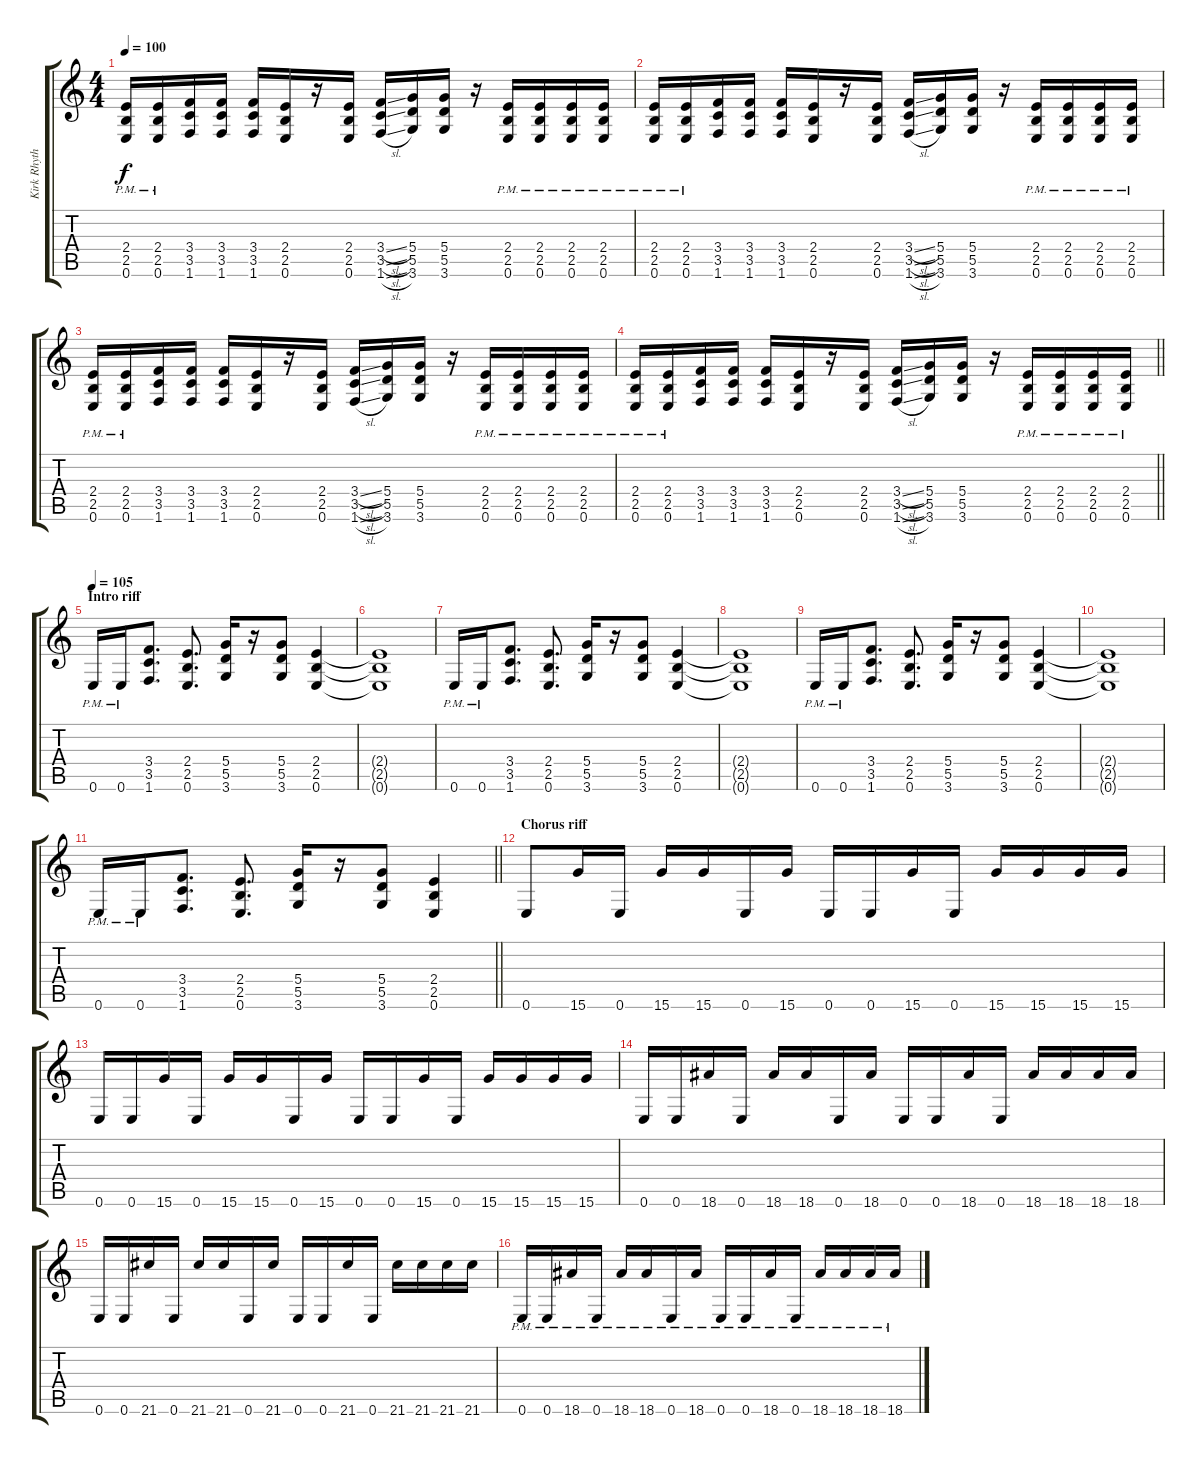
\track ("Kirk Rhythm" "Kirk Rhyth") {instrument distortionguitar}
\staff {score tabs}
\tuning (E4 B3 G3 D3 A2 E2) {hide}
\ts (4 4)
\tempo 100
\clef g2
\ks c
(2.4{pm} 2.5{pm} 0.6{pm}).16{dy f} (2.4{pm} 2.5{pm} 0.6{pm}).16 (3.4 3.5 1.6).16 (3.4 3.5 1.6).16 (3.4 3.5 1.6).16 (2.4 2.5 0.6).16 r.16 (2.4 2.5 0.6).16 (3.4{sl} 3.5{sl} 1.6{sl}).16 (5.4 5.5 3.6).16 (5.4 5.5 3.6).16 r.16 (2.4{pm} 2.5{pm} 0.6{pm}).16 (2.4{pm} 2.5{pm} 0.6{pm}).16 (2.4{pm} 2.5{pm} 0.6{pm}).16 (2.4{pm} 2.5{pm} 0.6{pm}).16 |
(2.4{pm} 2.5{pm} 0.6{pm}).16 (2.4{pm} 2.5{pm} 0.6{pm}).16 (3.4 3.5 1.6).16 (3.4 3.5 1.6).16 (3.4 3.5 1.6).16 (2.4 2.5 0.6).16 r.16 (2.4 2.5 0.6).16 (3.4{sl} 3.5{sl} 1.6{sl}).16 (5.4 5.5 3.6).16 (5.4 5.5 3.6).16 r.16 (2.4{pm} 2.5{pm} 0.6{pm}).16 (2.4{pm} 2.5{pm} 0.6{pm}).16 (2.4{pm} 2.5{pm} 0.6{pm}).16 (2.4{pm} 2.5{pm} 0.6{pm}).16 |
(2.4{pm} 2.5{pm} 0.6{pm}).16 (2.4{pm} 2.5{pm} 0.6{pm}).16 (3.4 3.5 1.6).16 (3.4 3.5 1.6).16 (3.4 3.5 1.6).16 (2.4 2.5 0.6).16 r.16 (2.4 2.5 0.6).16 (3.4{sl} 3.5{sl} 1.6{sl}).16 (5.4 5.5 3.6).16 (5.4 5.5 3.6).16 r.16 (2.4{pm} 2.5{pm} 0.6{pm}).16 (2.4{pm} 2.5{pm} 0.6{pm}).16 (2.4{pm} 2.5{pm} 0.6{pm}).16 (2.4{pm} 2.5{pm} 0.6{pm}).16 |
\barLineRight lightlight
(2.4{pm} 2.5{pm} 0.6{pm}).16 (2.4{pm} 2.5{pm} 0.6{pm}).16 (3.4 3.5 1.6).16 (3.4 3.5 1.6).16 (3.4 3.5 1.6).16 (2.4 2.5 0.6).16 r.16 (2.4 2.5 0.6).16 (3.4{sl} 3.5{sl} 1.6{sl}).16 (5.4 5.5 3.6).16 (5.4 5.5 3.6).16 r.16 (2.4{pm} 2.5{pm} 0.6{pm}).16 (2.4{pm} 2.5{pm} 0.6{pm}).16 (2.4{pm} 2.5{pm} 0.6{pm}).16 (2.4{pm} 2.5{pm} 0.6{pm}).16 |
\section ("" "Intro riff")
\tempo 105
0.6{pm}.16 0.6{pm}.16 (3.4 3.5 1.6).8{d} (2.4 2.5 0.6).8{d} (5.4 5.5 3.6).16 r.16 (5.4 5.5 3.6).8 (2.4 2.5 0.6).4 |
(2.4{t} 2.5{t} 0.6{t}).1 |
0.6{pm}.16 0.6{pm}.16 (3.4 3.5 1.6).8{d} (2.4 2.5 0.6).8{d} (5.4 5.5 3.6).16 r.16 (5.4 5.5 3.6).8 (2.4 2.5 0.6).4 |
(2.4{t} 2.5{t} 0.6{t}).1 |
0.6{pm}.16 0.6{pm}.16 (3.4 3.5 1.6).8{d} (2.4 2.5 0.6).8{d} (5.4 5.5 3.6).16 r.16 (5.4 5.5 3.6).8 (2.4 2.5 0.6).4 |
(2.4{t} 2.5{t} 0.6{t}).1 |
\barLineRight lightlight
0.6{pm}.16 0.6{pm}.16 (3.4 3.5 1.6).8{d} (2.4 2.5 0.6).8{d} (5.4 5.5 3.6).16 r.16 (5.4 5.5 3.6).8 (2.4 2.5 0.6).4 |
\section ("" "Chorus riff")
0.6.8 15.6.16 0.6.16 15.6.16 15.6.16 0.6.16 15.6.16 0.6.16 0.6.16 15.6.16 0.6.16 15.6.16 15.6.16 15.6.16 15.6.16 |
0.6.16 0.6.16 15.6.16 0.6.16 15.6.16 15.6.16 0.6.16 15.6.16 0.6.16 0.6.16 15.6.16 0.6.16 15.6.16 15.6.16 15.6.16 15.6.16 |
0.6.16 0.6.16 18.6.16 0.6.16 18.6.16 18.6.16 0.6.16 18.6.16 0.6.16 0.6.16 18.6.16 0.6.16 18.6.16 18.6.16 18.6.16 18.6.16 |
0.6.16 0.6.16 21.6.16 0.6.16 21.6.16 21.6.16 0.6.16 21.6.16 0.6.16 0.6.16 21.6.16 0.6.16 21.6.16 21.6.16 21.6.16 21.6.16 |
0.6{pm}.16 0.6{pm}.16 18.6{pm}.16 0.6{pm}.16 18.6{pm}.16 18.6{pm}.16 0.6{pm}.16 18.6{pm}.16 0.6{pm}.16 0.6{pm}.16 18.6{pm}.16 0.6{pm}.16 18.6{pm}.16 18.6{pm}.16 18.6{pm}.16 18.6{pm}.16
